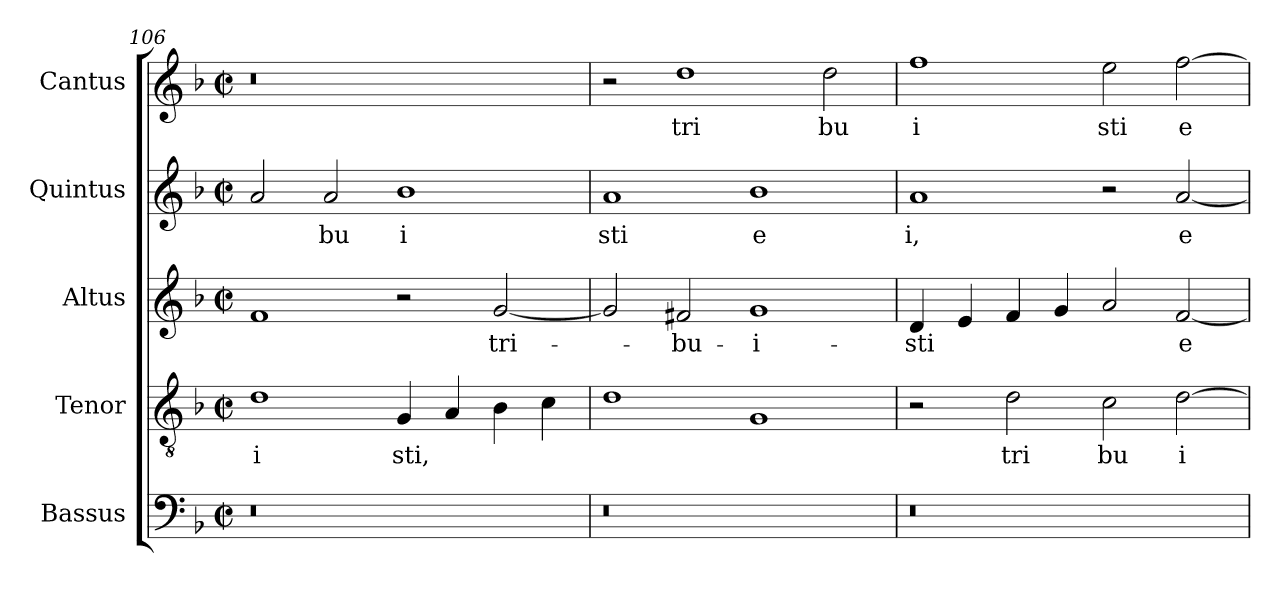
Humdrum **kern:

**kern	**kern	**text	**kern	**text	**kern	**text	**kern	**text
*part5	*part4	*part4	*part3	*part3	*part2	*part2	*part1	*part1
*staff5	*staff4	*staff4	*staff3	*staff3	*staff2	*staff2	*staff1	*staff1
*I"Bassus	*I"Tenor	*	*I"Altus	*	*I"Quintus	*	*I"Cantus	*
*clefF4	*clefGv2	*	*clefG2	*	*clefG2	*	*clefG2	*
*k[b-]	*k[b-]	*	*k[b-]	*	*k[b-]	*	*k[b-]	*
*F:	*F:	*	*F:	*	*F:	*	*F:	*
*M2/2	*M2/2	*	*M2/2	*	*M2/2	*	*M2/2	*
*met(c|)	*met(c|)	*	*met(c|)	*	*met(c|)	*	*met(c|)	*
=106	=106	=106	=106	=106	=106	=106	=106	=106
!	!	!LO:LY:b:cj	!	!	!	!	!	!
0r	1d	i	1f	.	2a/	.	0r	.
!	!	!	!	!	!	!LO:LY:b:cj	!	!
.	.	.	.	.	2a/	bu	.	.
!	!	!LO:LY:b	!	!	!	!LO:LY:b:cj	!	!
.	4G/	sti,	2r	.	1b-	i	.	.
.	4A/	.	.	.	.	.	.	.
!	!	!	!	!LO:LY:b:cj	!	!	!	!
.	4B-\	.	[<2g/	tri-	.	.	.	.
.	4c\	.	.	.	.	.	.	.
=107	=107	=107	=107	=107	=107	=107	=107	=107
!	!	!	!	!	!	!LO:LY:b:cj	!	!
0r	1d	.	2g/]	.	1a	sti	2r	.
!	!	!	!	!LO:LY:b:cj	!	!	!	!LO:LY:b:cj
.	.	.	2f#/	-bu-	.	.	1dd	tri
!	!	!	!	!LO:LY:b:cj	!	!LO:LY:b:cj	!	!
.	1G	.	1g	-i-	1b-	e	.	.
!	!	!	!	!	!	!	!	!LO:LY:b:cj
.	.	.	.	.	.	.	2dd\	bu
=108	=108	=108	=108	=108	=108	=108	=108	=108
!	!	!	!	!LO:LY:b	!	!LO:LY:b:cj	!	!LO:LY:b:cj
0r	2r	.	4d/	-sti	1a	i,	1ff	i
.	.	.	4e/	.	.	.	.	.
!	!	!LO:LY:b:cj	!	!	!	!	!	!
.	2d\	tri	4f/	.	.	.	.	.
.	.	.	4g/	.	.	.	.	.
!	!	!LO:LY:b:cj	!	!	!	!	!	!LO:LY:b:cj
.	2c\	bu	2a/	.	2r	.	2ee\	sti
!	!	!LO:LY:b:rj	!	!LO:LY:b:cj	!	!LO:LY:b:cj	!	!LO:LY:b:cj
.	[>2d\	i	[<2f/	e-	[<2a/	e	[>2ff\	e
=	=	=	=	=	=	=	=	=
*-	*-	*-	*-	*-	*-	*-	*-	*-
